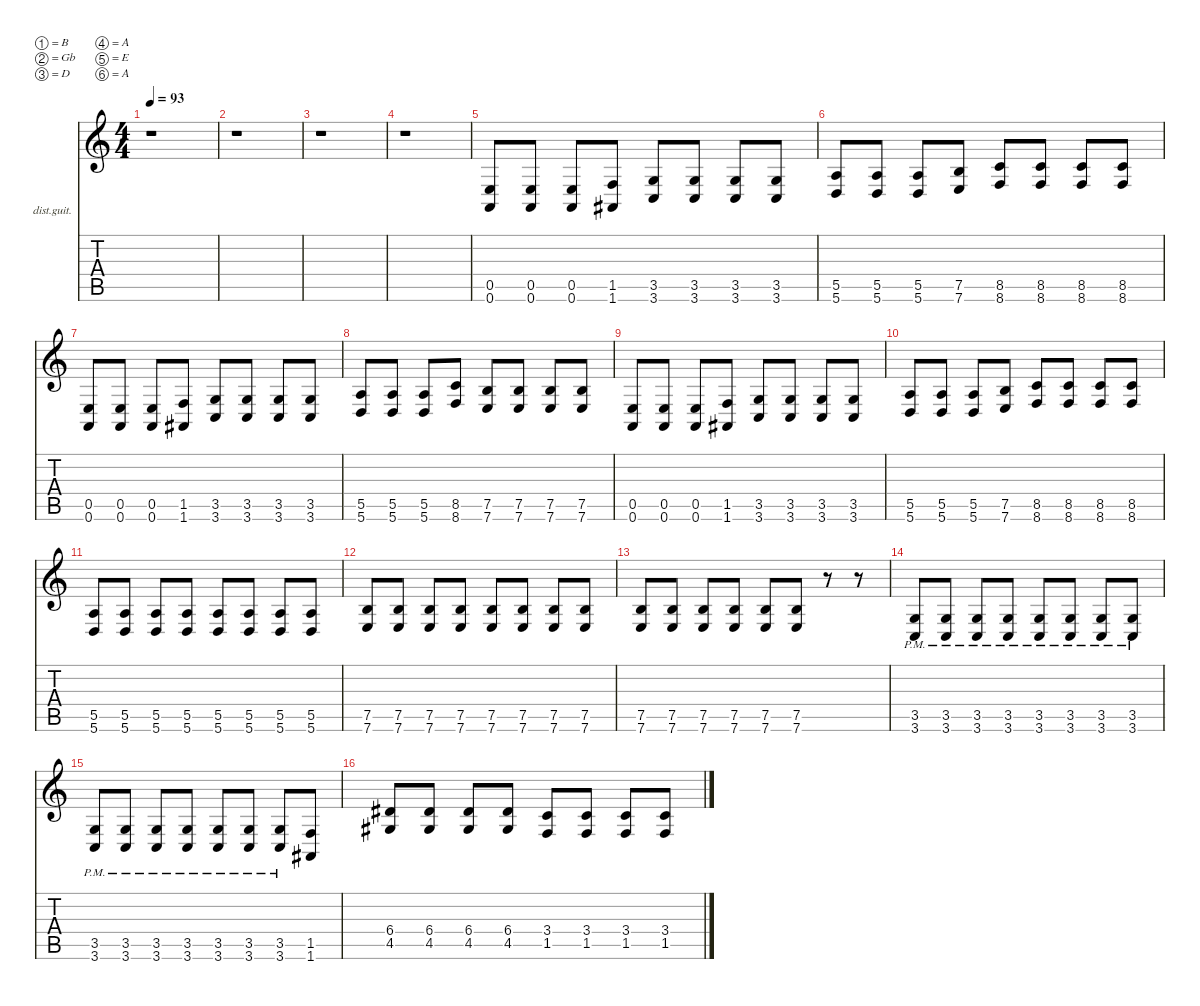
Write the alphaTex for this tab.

\defaultSystemsLayout 2
\hideDynamics
\bracketExtendMode nobrackets
\firstSystemTrackNameOrientation horizontal
\otherSystemsTrackNameOrientation horizontal
\track ("Rhythm Guitar" "dist.guit.") {instrument distortionguitar}
\staff {score tabs}
\tuning (B3 Gb3 D3 A2 E2 A1)
\ts (4 4)
\scale
1.03043
\tempo 93
\accidentals auto
\clef g2
\ottava regular
\simile none
\ks c
r.1{dy f beam Down} |
\scale
0.969568 r.1{beam Down} |
\scale
1.03043 r.1{beam Down} |
\scale
0.969568 r.1{beam Down} |
\scale
1.03043 (0.5 0.6).8{beam Up} (0.5 0.6).8{beam Up} (0.5 0.6).8{beam Up} (1.5 1.6{acc #}).8{beam Up} (3.5 3.6).8{beam Up} (3.5 3.6).8{beam Up} (3.5 3.6).8{beam Up} (3.5 3.6).8{beam Up} |
\scale
0.969568 (5.5 5.6).8{beam Up} (5.5 5.6).8{beam Up} (5.5 5.6).8{beam Up} (7.5 7.6).8{beam Up} (8.5 8.6).8{beam Up} (8.5 8.6).8{beam Up} (8.5 8.6).8{beam Up} (8.5 8.6).8{beam Up} |
\scale
1.03043 (0.5 0.6).8{beam Up} (0.5 0.6).8{beam Up} (0.5 0.6).8{beam Up} (1.5 1.6{acc #}).8{beam Up} (3.5 3.6).8{beam Up} (3.5 3.6).8{beam Up} (3.5 3.6).8{beam Up} (3.5 3.6).8{beam Up} |
\scale
0.969568 (5.5 5.6).8{beam Up} (5.5 5.6).8{beam Up} (5.5 5.6).8{beam Up} (8.5 8.6).8{beam Up} (7.5 7.6).8{beam Up} (7.5 7.6).8{beam Up} (7.5 7.6).8{beam Up} (7.5 7.6).8{beam Up} |
\scale
1.03043 (0.5 0.6).8{beam Up} (0.5 0.6).8{beam Up} (0.5 0.6).8{beam Up} (1.5 1.6{acc #}).8{beam Up} (3.5 3.6).8{beam Up} (3.5 3.6).8{beam Up} (3.5 3.6).8{beam Up} (3.5 3.6).8{beam Up} |
\scale
0.969568 (5.5 5.6).8{beam Up} (5.5 5.6).8{beam Up} (5.5 5.6).8{beam Up} (7.5 7.6).8{beam Up} (8.5 8.6).8{beam Up} (8.5 8.6).8{beam Up} (8.5 8.6).8{beam Up} (8.5 8.6).8{beam Up} |
\scale
1.03043 (5.5 5.6).8{beam Up} (5.5 5.6).8{beam Up} (5.5 5.6).8{beam Up} (5.5 5.6).8{beam Up} (5.5 5.6).8{beam Up} (5.5 5.6).8{beam Up} (5.5 5.6).8{beam Up} (5.5 5.6).8{beam Up} |
\scale
0.969568 (7.5 7.6).8{beam Up} (7.5 7.6).8{beam Up} (7.5 7.6).8{beam Up} (7.5 7.6).8{beam Up} (7.5 7.6).8{beam Up} (7.5 7.6).8{beam Up} (7.5 7.6).8{beam Up} (7.5 7.6).8{beam Up} |
\scale
1.03043 (7.5 7.6).8{beam Up} (7.5 7.6).8{beam Up} (7.5 7.6).8{beam Up} (7.5 7.6).8{beam Up} (7.5 7.6).8{beam Up} (7.5 7.6).8{beam Up} r.8{beam Up} r.8{beam Up} |
\scale
0.969568 (3.5{pm} 3.6{pm}).8{beam Up} (3.5{pm} 3.6{pm}).8{beam Up} (3.5{pm} 3.6{pm}).8{beam Up} (3.5{pm} 3.6{pm}).8{beam Up} (3.5{pm} 3.6{pm}).8{beam Up} (3.5{pm} 3.6{pm}).8{beam Up} (3.5{pm} 3.6{pm}).8{beam Up} (3.5{pm} 3.6{pm}).8{beam Up} |
\scale
1.04096 (3.5{pm} 3.6{pm}).8{beam Up} (3.5{pm} 3.6{pm}).8{beam Up} (3.5{pm} 3.6{pm}).8{beam Up} (3.5{pm} 3.6{pm}).8{beam Up} (3.5{pm} 3.6{pm}).8{beam Up} (3.5{pm} 3.6{pm}).8{beam Up} (3.5{pm} 3.6{pm}).8{beam Up} (1.5 1.6{acc #}).8{beam Up} |
\scale
0.959042 (6.4{acc #} 4.5{acc #}).8{beam Up} (6.4{acc #} 4.5{acc #}).8{beam Up} (6.4{acc #} 4.5{acc #}).8{beam Up} (6.4{acc #} 4.5{acc #}).8{beam Up} (3.4 1.5).8{beam Up} (3.4 1.5).8{beam Up} (3.4 1.5).8{beam Up} (3.4 1.5).8{beam Up}
